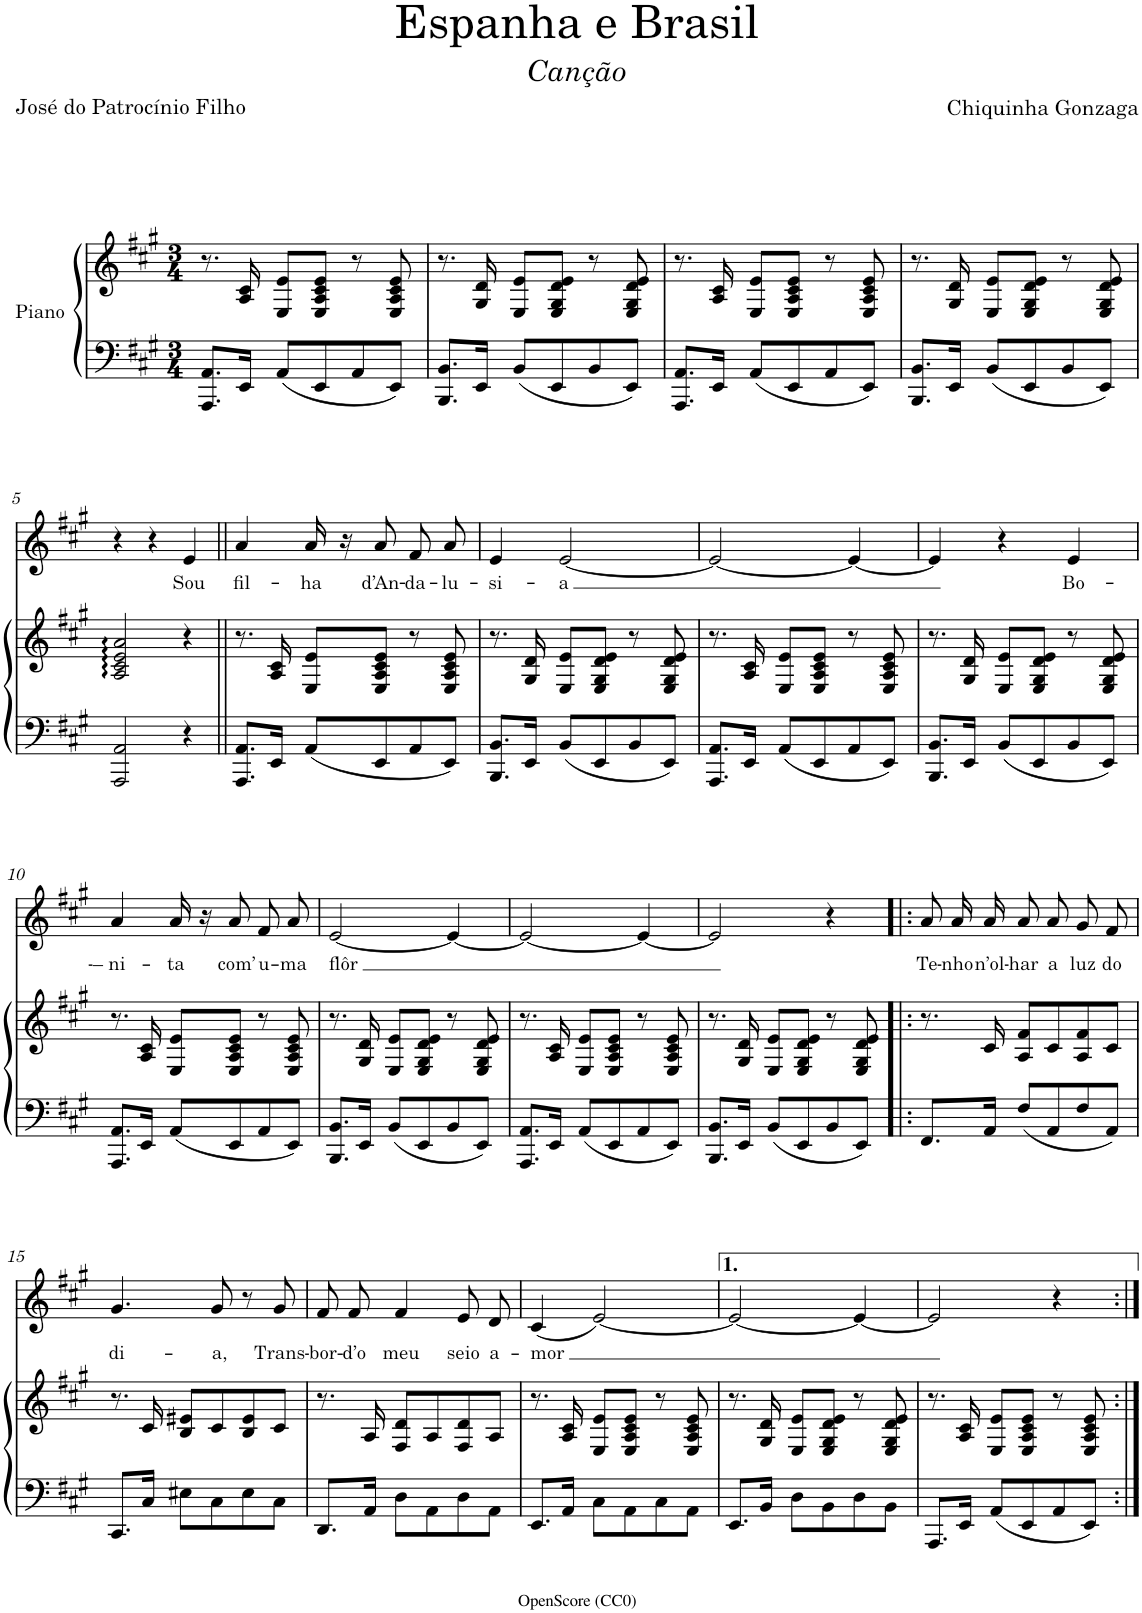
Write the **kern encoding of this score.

**kern	**kern	**kern	**text
*part2	*part2	*part1	*part1
*staff3	*staff2	*staff1	*staff1
*I"Piano	*	*I"Voice	*
*I'Pno	*	*	*
*clefF4	*clefG2	*clefG2	*
*k[f#c#g#]	*k[f#c#g#]	*k[f#c#g#]	*
*M3/4	*M3/4	*M3/4	*
=1	=1	=1	=1
8.AAA/ 8.AA/L	8.r	2.r	.
16EE/Jk	16A/ 16c#/	.	.
8AA/L	8E/ 8e/L	.	.
8EE/	8E/ 8A/ 8c#/ 8e/J	.	.
8AA/	8r	.	.
8EE/J	8E/ 8A/ 8c#/ 8e/	.	.
=2	=2	=2	=2
8.BBB/ 8.BB/L	8.r	2.r	.
16EE/Jk	16G#/ 16d/	.	.
8BB/L	8E/ 8e/L	.	.
8EE/	8E/ 8G#/ 8d/ 8e/J	.	.
8BB/	8r	.	.
8EE/J	8E/ 8G#/ 8d/ 8e/	.	.
=3	=3	=3	=3
8.AAA/ 8.AA/L	8.r	2.r	.
16EE/Jk	16A/ 16c#/	.	.
8AA/L	8E/ 8e/L	.	.
8EE/	8E/ 8A/ 8c#/ 8e/J	.	.
8AA/	8r	.	.
8EE/J	8E/ 8A/ 8c#/ 8e/	.	.
=4	=4	=4	=4
8.BBB/ 8.BB/L	8.r	2.r	.
16EE/Jk	16G#/ 16d/	.	.
8BB/L	8E/ 8e/L	.	.
8EE/	8E/ 8G#/ 8d/ 8e/J	.	.
8BB/	8r	.	.
8EE/J	8E/ 8G#/ 8d/ 8e/	.	.
!!LO:LB:g=z
=5	=5	=5	=5
2AAA/ 2AA/	2A/: 2c#/: 2e/: 2a/:	4r	.
.	.	4r	.
!	!	!	!LO:LY:b
4r	4r	4e/	Sou
=6||	=6||	=6||	=6||
!	!	!	!LO:LY:b
8.AAA/ 8.AA/L	8.r	4a/	fil-
16EE/Jk	16A/ 16c#/	.	.
!	!	!	!LO:LY:b
8AA/L	8E/ 8e/L	16a/	-ha
.	.	16r	.
!	!	!	!LO:LY:b
8EE/	8E/ 8A/ 8c#/ 8e/J	8a/	d’An-
!	!	!	!LO:LY:b
8AA/	8r	8f#/L	-da-
!	!	!	!LO:LY:b
8EE/J	8E/ 8A/ 8c#/ 8e/	8a/J	-lu-
=7	=7	=7	=7
!	!	!	!LO:LY:b
8.BBB/ 8.BB/L	8.r	4e/	-si-
16EE/Jk	16G#/ 16d/	.	.
!	!	!	!LO:LY:b
8BB/L	8E/ 8e/L	[2e/	-a
8EE/	8E/ 8G#/ 8d/ 8e/J	.	.
8BB/	8r	.	.
8EE/J	8E/ 8G#/ 8d/ 8e/	.	.
=8	=8	=8	=8
8.AAA/ 8.AA/L	8.r	2e/_	.
16EE/Jk	16A/ 16c#/	.	.
8AA/L	8E/ 8e/L	.	.
8EE/	8E/ 8A/ 8c#/ 8e/J	.	.
8AA/	8r	4e/_	.
8EE/J	8E/ 8A/ 8c#/ 8e/	.	.
=9	=9	=9	=9
8.BBB/ 8.BB/L	8.r	4e/]	.
16EE/Jk	16G#/ 16d/	.	.
8BB/L	8E/ 8e/L	4r	.
8EE/	8E/ 8G#/ 8d/ 8e/J	.	.
!	!	!	!LO:LY:b
8BB/	8r	4e/	Bo-
8EE/J	8E/ 8G#/ 8d/ 8e/	.	.
!!LO:LB:g=z
=10	=10	=10	=10
!	!	!	!LO:LY:b
8.AAA/ 8.AA/L	8.r	4a/	-– ni-
16EE/Jk	16A/ 16c#/	.	.
!	!	!	!LO:LY:b
8AA/L	8E/ 8e/L	16a/	-ta
.	.	16r	.
!	!	!	!LO:LY:b
8EE/	8E/ 8A/ 8c#/ 8e/J	8a/	com’
!	!	!	!LO:LY:b
8AA/	8r	8f#/L	u-
!	!	!	!LO:LY:b
8EE/J	8E/ 8A/ 8c#/ 8e/	8a/J	-ma
=11	=11	=11	=11
!	!	!	!LO:LY:b
8.BBB/ 8.BB/L	8.r	[2e/	flôr
16EE/Jk	16G#/ 16d/	.	.
8BB/L	8E/ 8e/L	.	.
8EE/	8E/ 8G#/ 8d/ 8e/J	.	.
8BB/	8r	4e/_	.
8EE/J	8E/ 8G#/ 8d/ 8e/	.	.
=12	=12	=12	=12
8.AAA/ 8.AA/L	8.r	2e/_	.
16EE/Jk	16A/ 16c#/	.	.
8AA/L	8E/ 8e/L	.	.
8EE/	8E/ 8A/ 8c#/ 8e/J	.	.
8AA/	8r	4e/_	.
8EE/J	8E/ 8A/ 8c#/ 8e/	.	.
=13	=13	=13	=13
8.BBB/ 8.BB/L	8.r	2e/]	.
16EE/Jk	16G#/ 16d/	.	.
8BB/L	8E/ 8e/L	.	.
8EE/	8E/ 8G#/ 8d/ 8e/J	.	.
8BB/	8r	4r	.
8EE/J	8E/ 8G#/ 8d/ 8e/	.	.
=14!|:	=14!|:	=14!|:	=14!|:
!	!	!	!LO:LY:b
8.FF#/L	8.r	8a/L	Te-
!	!	!	!LO:LY:b
.	.	16a/L	-nho
!	!	!	!LO:LY:b
16AA/Jk	16c#/	16a/JJ	n’ol-
!	!	!	!LO:LY:b
8F#/L	8A/ 8f#/L	8a/L	-har
!	!	!	!LO:LY:b
8AA/	8c#/	8a/J	a
!	!	!	!LO:LY:b
8F#/	8A/ 8f#/	8g#/L	luz
!	!	!	!LO:LY:b
8AA/J	8c#/J	8f#/J	do
!!LO:LB:g=z
=15	=15	=15	=15
!	!	!	!LO:LY:b
8.CC#/L	8.r	4.g#/	di-
16C#/Jk	16c#/	.	.
8E#X\L	8B/ 8e#X/L	.	.
!	!	!	!LO:LY:b
8C#\	8c#/	8g#/	-a,
8E#\	8B/ 8e#/	8r	.
!	!	!	!LO:LY:b
8C#\J	8c#/J	8g#/	Trans-
=16	=16	=16	=16
!	!	!	!LO:LY:b
8.DD/L	8.r	8f#/L	-bor-
!	!	!	!LO:LY:b
.	.	8f#/J	-d’o
16AA/Jk	16A/	.	.
!	!	!	!LO:LY:b
8D\L	8F#/ 8d/L	4f#/	meu
8AA\	8A/	.	.
!	!	!	!LO:LY:b
8D\	8F#/ 8d/	8e/L	seio
!	!	!	!LO:LY:b
8AA\J	8A/J	8d/J	a-
=17	=17	=17	=17
!	!	!	!LO:LY:b
8.EE/L	8.r	(4c#/	-mor
16AA/Jk	16A/ 16c#/	.	.
8C#\L	8E/ 8e/L	[2e/)	.
8AA\	8E/ 8A/ 8c#/ 8e/J	.	.
8C#\	8r	.	.
8AA\J	8E/ 8A/ 8c#/ 8e/	.	.
=18	=18	=18	=18
8.EE/L	8.r	2e/_	.
16BB/Jk	16G#/ 16d/	.	.
8D\L	8E/ 8e/L	.	.
8BB\	8E/ 8G#/ 8d/ 8e/J	.	.
8D\	8r	4e/_	.
8BB\J	8E/ 8G#/ 8d/ 8e/	.	.
=19	=19	=19	=19
8.AAA/L	8.r	2e/]	.
16EE/Jk	16A/ 16c#/	.	.
8AA/L	8E/ 8e/L	.	.
8EE/	8E/ 8A/ 8c#/ 8e/J	.	.
8AA/	8r	4r	.
8EE/J	8E/ 8A/ 8c#/ 8e/	.	.
=:|!	=:|!	=:|!	=:|!
*-	*-	*-	*-
